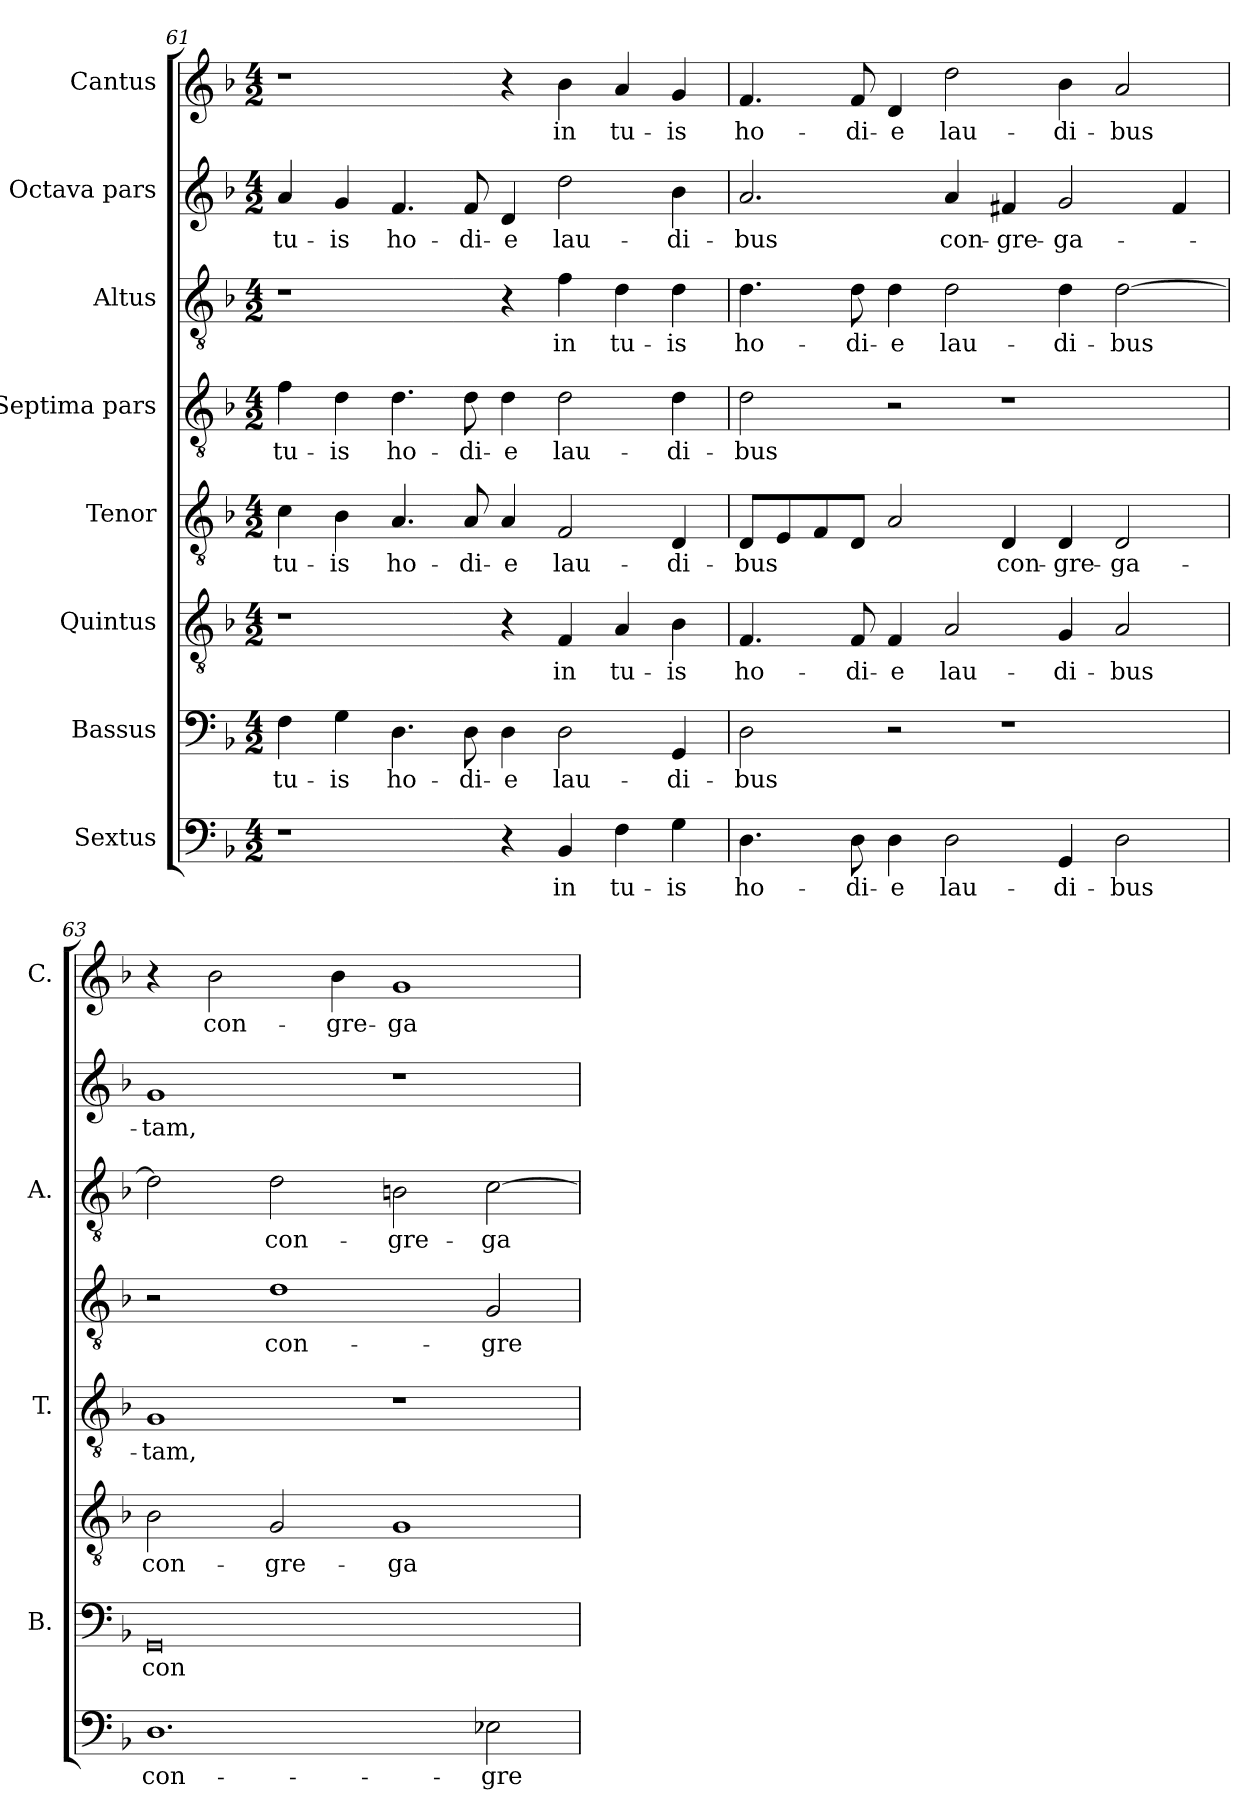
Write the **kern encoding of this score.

**kern	**text	**kern	**text	**kern	**text	**kern	**text	**kern	**text	**kern	**text	**kern	**text	**kern	**text
*part8	*part8	*part7	*part7	*part6	*part6	*part5	*part5	*part4	*part4	*part3	*part3	*part2	*part2	*part1	*part1
*staff8	*staff8	*staff7	*staff7	*staff6	*staff6	*staff5	*staff5	*staff4	*staff4	*staff3	*staff3	*staff2	*staff2	*staff1	*staff1
*I"Sextus	*	*I"Bassus	*	*I"Quintus	*	*I"Tenor	*	*I"Septima pars	*	*I"Altus	*	*I"Octava pars	*	*I"Cantus	*
*	*	*I'B.	*	*	*	*I'T.	*	*	*	*I'A.	*	*	*	*I'C.	*
*clefF4	*	*clefF4	*	*clefGv2	*	*clefGv2	*	*clefGv2	*	*clefGv2	*	*clefG2	*	*clefG2	*
*	*	*	*	*ITrd7c12	*	*ITrd7c12	*	*ITrd7c12	*	*ITrd7c12	*	*	*	*	*
*k[b-]	*	*k[b-]	*	*k[b-]	*	*k[b-]	*	*k[b-]	*	*k[b-]	*	*k[b-]	*	*k[b-]	*
*F:	*	*F:	*	*F:	*	*F:	*	*F:	*	*F:	*	*F:	*	*F:	*
*M4/2	*	*M4/2	*	*M4/2	*	*M4/2	*	*M4/2	*	*M4/2	*	*M4/2	*	*M4/2	*
=61	=61	=61	=61	=61	=61	=61	=61	=61	=61	=61	=61	=61	=61	=61	=61
!	!	!	!LO:LY:b	!	!	!	!LO:LY:b	!	!LO:LY:b	!	!	!	!LO:LY:b	!	!
1r	.	4F\	tu-	1r	.	4C\	tu-	4F\	tu-	1r	.	4a/	tu-	1r	.
!	!	!	!LO:LY:b	!	!	!	!LO:LY:b	!	!LO:LY:b	!	!	!	!LO:LY:b	!	!
.	.	4G\	-is	.	.	4BB-\	-is	4D\	-is	.	.	4g/	-is	.	.
!	!	!	!LO:LY:b	!	!	!	!LO:LY:b	!	!LO:LY:b	!	!	!	!LO:LY:b	!	!
.	.	4.D\	ho-	.	.	4.AA/	ho-	4.D\	ho-	.	.	4.f/	ho-	.	.
!	!	!	!LO:LY:b	!	!	!	!LO:LY:b	!	!LO:LY:b	!	!	!	!LO:LY:b	!	!
.	.	8D\	-di-	.	.	8AA/	-di-	8D\	-di-	.	.	8f/	-di-	.	.
!	!	!	!LO:LY:b	!	!	!	!LO:LY:b	!	!LO:LY:b	!	!	!	!LO:LY:b	!	!
4r	.	4D\	-e	4r	.	4AA/	-e	4D\	-e	4r	.	4d/	-e	4r	.
!	!LO:LY:b	!	!LO:LY:b	!	!LO:LY:b	!	!LO:LY:b	!	!LO:LY:b	!	!LO:LY:b	!	!LO:LY:b	!	!LO:LY:b
4BB-/	in	2D\	lau-	4FF/	in	2FF/	lau-	2D\	lau-	4F\	in	2dd\	lau-	4b-\	in
!	!LO:LY:b	!	!	!	!LO:LY:b	!	!	!	!	!	!LO:LY:b	!	!	!	!LO:LY:b
4F\	tu-	.	.	4AA/	tu-	.	.	.	.	4D\	tu-	.	.	4a/	tu-
!	!LO:LY:b	!	!LO:LY:b	!	!LO:LY:b	!	!LO:LY:b	!	!LO:LY:b	!	!LO:LY:b	!	!LO:LY:b	!	!LO:LY:b
4G\	-is	4GG/	-di-	4BB-\	-is	4DD/	-di-	4D\	-di-	4D\	-is	4b-\	-di-	4g/	-is
=62	=62	=62	=62	=62	=62	=62	=62	=62	=62	=62	=62	=62	=62	=62	=62
!	!LO:LY:b	!	!LO:LY:b	!	!LO:LY:b	!	!LO:LY:b	!	!LO:LY:b	!	!LO:LY:b	!	!LO:LY:b	!	!LO:LY:b
4.D\	ho-	2D\	-bus	4.FF/	ho-	8DD/L	-bus	2D\	-bus	4.D\	ho-	2.a/	-bus	4.f/	ho-
.	.	.	.	.	.	8EE/	.	.	.	.	.	.	.	.	.
.	.	.	.	.	.	8FF/	.	.	.	.	.	.	.	.	.
!	!LO:LY:b	!	!	!	!LO:LY:b	!	!	!	!	!	!LO:LY:b	!	!	!	!LO:LY:b
8D\	-di-	.	.	8FF/	-di-	8DD/J	.	.	.	8D\	-di-	.	.	8f/	-di-
!	!LO:LY:b	!	!	!	!LO:LY:b	!	!	!	!	!	!LO:LY:b	!	!	!	!LO:LY:b
4D\	-e	2r	.	4FF/	-e	2AA/	.	2r	.	4D\	-e	.	.	4d/	-e
!	!LO:LY:b	!	!	!	!LO:LY:b	!	!	!	!	!	!LO:LY:b	!	!LO:LY:b	!	!LO:LY:b
2D\	lau-	.	.	2AA/	lau-	.	.	.	.	2D\	lau-	4a/	con-	2dd\	lau-
!	!	!	!	!	!	!	!LO:LY:b	!	!	!	!	!	!LO:LY:b	!	!
.	.	1r	.	.	.	4DD/	con-	1r	.	.	.	4f#X/	-gre-	.	.
!	!LO:LY:b	!	!	!	!LO:LY:b	!	!LO:LY:b	!	!	!	!LO:LY:b	!	!LO:LY:b	!	!LO:LY:b
4GG/	-di-	.	.	4GG/	-di-	4DD/	-gre-	.	.	4D\	-di-	2g/	-ga-	4b-\	-di-
!	!LO:LY:b	!	!	!	!LO:LY:b	!	!LO:LY:b	!	!	!	!LO:LY:b	!	!	!	!LO:LY:b
2D\	-bus	.	.	2AA/	-bus	2DD/	-ga-	.	.	[>2D\	-bus	.	.	2a/	-bus
.	.	.	.	.	.	.	.	.	.	.	.	4f#/	.	.	.
=63	=63	=63	=63	=63	=63	=63	=63	=63	=63	=63	=63	=63	=63	=63	=63
!	!LO:LY:b	!	!LO:LY:b	!	!LO:LY:b	!	!LO:LY:b	!	!	!	!	!	!LO:LY:b	!	!
1.D	con-	0GG	con-	2BB-\	con-	1GG	-tam,	2r	.	2D\]	.	1g	-tam,	4r	.
!	!	!	!	!	!	!	!	!	!	!	!	!	!	!	!LO:LY:b
.	.	.	.	.	.	.	.	.	.	.	.	.	.	2b-\	con-
!	!	!	!	!	!LO:LY:b	!	!	!	!LO:LY:b	!	!LO:LY:b	!	!	!	!
.	.	.	.	2GG/	-gre-	.	.	1D	con-	2D\	con-	.	.	.	.
!	!	!	!	!	!	!	!	!	!	!	!	!	!	!	!LO:LY:b
.	.	.	.	.	.	.	.	.	.	.	.	.	.	4b-\	-gre-
!	!	!	!	!	!LO:LY:b	!	!	!	!	!	!LO:LY:b	!	!	!	!LO:LY:b
.	.	.	.	1GG	-ga-	1r	.	.	.	2BBn\	-gre-	1r	.	1g	-ga-
!	!LO:LY:b	!	!	!	!	!	!	!	!LO:LY:b	!	!LO:LY:b	!	!	!	!
2E-X\	-gre-	.	.	.	.	.	.	2GG/	-gre-	[>2C\	-ga-	.	.	.	.
=	=	=	=	=	=	=	=	=	=	=	=	=	=	=	=
*-	*-	*-	*-	*-	*-	*-	*-	*-	*-	*-	*-	*-	*-	*-	*-
